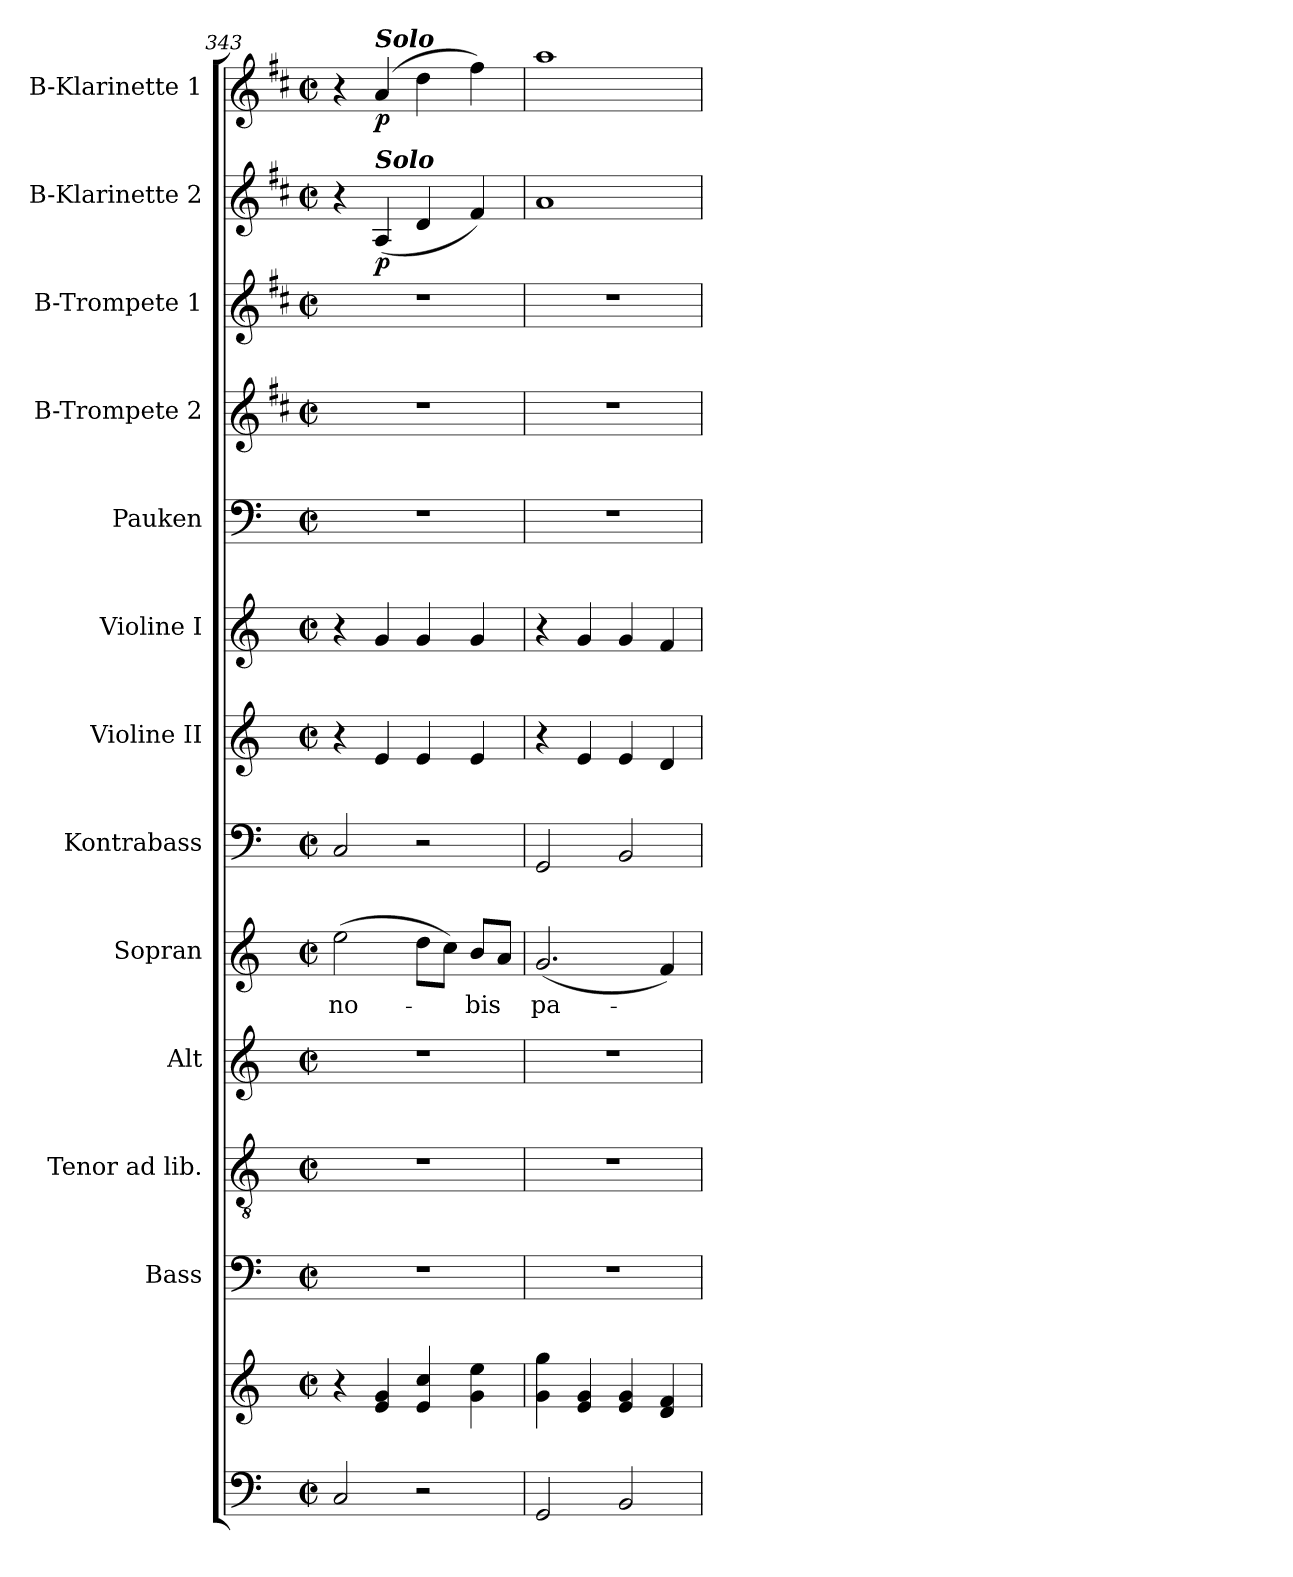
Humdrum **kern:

**kern	**kern	**kern	**kern	**kern	**kern	**text	**kern	**kern	**kern	**kern	**kern	**kern	**kern	**dynam	**kern	**dynam
*part13	*part13	*part12	*part11	*part10	*part9	*part9	*part8	*part7	*part6	*part5	*part4	*part3	*part2	*part2	*part1	*part1
*staff14	*staff13	*staff12	*staff11	*staff10	*staff9	*staff9	*staff8	*staff7	*staff6	*staff5	*staff4	*staff3	*staff2	*staff2	*staff1	*staff1
*	*	*I"Bass	*I"Tenor ad lib.	*I"Alt	*I"Sopran	*	*I"Kontrabass	*I"Violine II	*I"Violine I	*I"Pauken	*I"B-Trompete 2	*I"B-Trompete 1	*I"B-Klarinette 2	*	*I"B-Klarinette 1	*
*	*	*I'B.	*I'T.	*I'A.	*I'S.	*	*I'Kb.	*I'Vl. II	*I'Vl. I	*I'Pk.	*I'Trp. 2	*I'Trp. 1	*I'B Kl. 2	*	*I'B Kl. 1	*
*clefF4	*clefG2	*clefF4	*clefGv2	*clefG2	*clefG2	*	*clefF4	*clefG2	*clefG2	*clefF4	*clefG2	*clefG2	*clefG2	*	*clefG2	*
*	*	*	*	*	*	*	*ITrd7c12	*	*	*	*ITrd1c2	*ITrd1c2	*ITrd1c2	*	*ITrd1c2	*
*k[]	*k[]	*k[]	*k[]	*k[]	*k[]	*	*k[]	*k[]	*k[]	*k[]	*k[]	*k[]	*k[]	*	*k[]	*
*C:	*C:	*C:	*C:	*C:	*C:	*	*C:	*C:	*C:	*C:	*C:	*C:	*C:	*	*C:	*
*M2/2	*M2/2	*M2/2	*M2/2	*M2/2	*M2/2	*	*M2/2	*M2/2	*M2/2	*M2/2	*M2/2	*M2/2	*M2/2	*	*M2/2	*
*met(c|)	*met(c|)	*met(c|)	*met(c|)	*met(c|)	*met(c|)	*	*met(c|)	*met(c|)	*met(c|)	*met(c|)	*met(c|)	*met(c|)	*met(c|)	*	*met(c|)	*
=343	=343	=343	=343	=343	=343	=343	=343	=343	=343	=343	=343	=343	=343	=343	=343	=343
!	!	!	!	!	!	!LO:LY:b	!	!	!	!	!	!	!	!	!	!
2C/	4r	1r	1r	1r	(>2ee\	no-	2CC/	4r	4r	1r	1r	1r	4r	.	4r	.
!	!	!	!	!	!	!	!	!	!	!	!	!	!	!	!LO:TX:a:Bi:t=Solo	!
!	!	!	!	!	!	!	!	!	!	!	!	!	!LO:TX:a:Bi:t=Solo	!	!	!
!	!	!	!	!	!	!	!	!	!	!	!	!	!	!LO:DY:b	!	!LO:DY:b
.	4e/ 4g/	.	.	.	.	.	.	4e/	4g/	.	.	.	(<4G/	p	(4g/	p
2r	4e/ 4cc/	.	.	.	8dd\L	.	2r	4e/	4g/	.	.	.	4c/	.	4cc\	.
.	.	.	.	.	8cc\J)	.	.	.	.	.	.	.	.	.	.	.
!	!	!	!	!	!	!LO:LY:b	!	!	!	!	!	!	!	!	!	!
.	4g\ 4ee\	.	.	.	8b/L	-bis	.	4e/	4g/	.	.	.	4e/)	.	4ee\)	.
.	.	.	.	.	8a/J	.	.	.	.	.	.	.	.	.	.	.
!!LO:PB:g=z
=344	=344	=344	=344	=344	=344	=344	=344	=344	=344	=344	=344	=344	=344	=344	=344	=344
!	!	!	!	!	!	!LO:LY:b	!	!	!	!	!	!	!	!	!	!
2GG/	4g\ 4gg\	1r	1r	1r	(<2.g/	pa-	2GGG/	4r	4r	1r	1r	1r	1g	.	1gg	.
.	4e/ 4g/	.	.	.	.	.	.	4e/	4g/	.	.	.	.	.	.	.
2BB/	4e/ 4g/	.	.	.	.	.	2BBB/	4e/	4g/	.	.	.	.	.	.	.
.	4d/ 4f/	.	.	.	4f/)	.	.	4d/	4f/	.	.	.	.	.	.	.
=	=	=	=	=	=	=	=	=	=	=	=	=	=	=	=	=
*-	*-	*-	*-	*-	*-	*-	*-	*-	*-	*-	*-	*-	*-	*-	*-	*-
